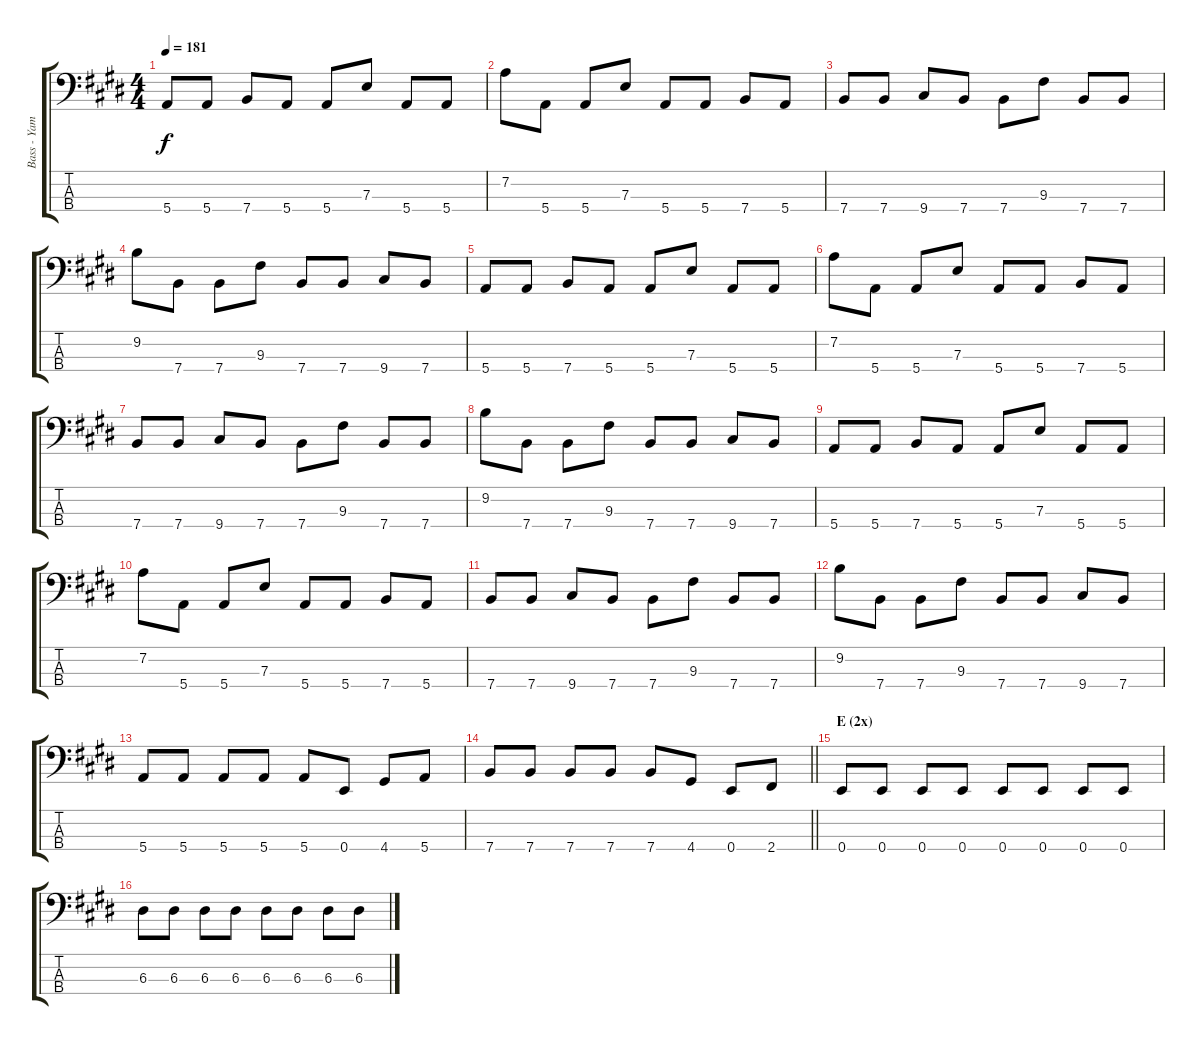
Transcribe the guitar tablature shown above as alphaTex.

\track ("Bass - Yamada" "Bass - Yam") {instrument electricbasspick}
\staff {score tabs}
\tuning (G2 D2 A1 E1) {hide}
\ts (4 4)
\tempo 181
\clef f4
\ks e
5.4.8{dy f} 5.4.8 7.4.8 5.4.8 5.4.8 7.3.8 5.4.8 5.4.8 |
7.2.8 5.4.8 5.4.8 7.3.8 5.4.8 5.4.8 7.4.8 5.4.8 |
7.4.8 7.4.8 9.4.8 7.4.8 7.4.8 9.3.8 7.4.8 7.4.8 |
9.2.8 7.4.8 7.4.8 9.3.8 7.4.8 7.4.8 9.4.8 7.4.8 |
5.4.8 5.4.8 7.4.8 5.4.8 5.4.8 7.3.8 5.4.8 5.4.8 |
7.2.8 5.4.8 5.4.8 7.3.8 5.4.8 5.4.8 7.4.8 5.4.8 |
7.4.8 7.4.8 9.4.8 7.4.8 7.4.8 9.3.8 7.4.8 7.4.8 |
9.2.8 7.4.8 7.4.8 9.3.8 7.4.8 7.4.8 9.4.8 7.4.8 |
5.4.8 5.4.8 7.4.8 5.4.8 5.4.8 7.3.8 5.4.8 5.4.8 |
7.2.8 5.4.8 5.4.8 7.3.8 5.4.8 5.4.8 7.4.8 5.4.8 |
7.4.8 7.4.8 9.4.8 7.4.8 7.4.8 9.3.8 7.4.8 7.4.8 |
9.2.8 7.4.8 7.4.8 9.3.8 7.4.8 7.4.8 9.4.8 7.4.8 |
5.4.8 5.4.8 5.4.8 5.4.8 5.4.8 0.4.8 4.4.8 5.4.8 |
\barLineRight lightlight
7.4.8 7.4.8 7.4.8 7.4.8 7.4.8 4.4.8 0.4.8 2.4.8 |
\section ("" "E (2x)")
0.4.8 0.4.8 0.4.8 0.4.8 0.4.8 0.4.8 0.4.8 0.4.8 |
6.3.8 6.3.8 6.3.8 6.3.8 6.3.8 6.3.8 6.3.8 6.3.8
